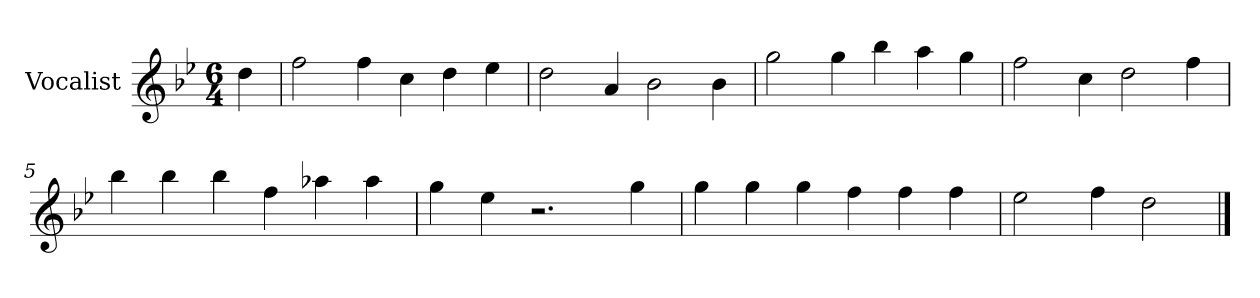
**kern
*part1
*staff1
*I"Vocalist
*k[b-e-]
*B-:
*M6/4
=
4dd
=1
2ff
4ff
4cc
4dd
4ee-
=2
2dd
4a
2b-
4b-
=3
2gg
4gg
4bb-
4aa
4gg
=4
2ff
4cc
2dd
4ff
=5
4bb-
4bb-
4bb-
4ff
4aa-X
4aa-
=6
4gg
4ee-
2.r
4gg
=7
4gg
4gg
4gg
4ff
4ff
4ff
=8
2ee-
4ff
2dd
==
*-
